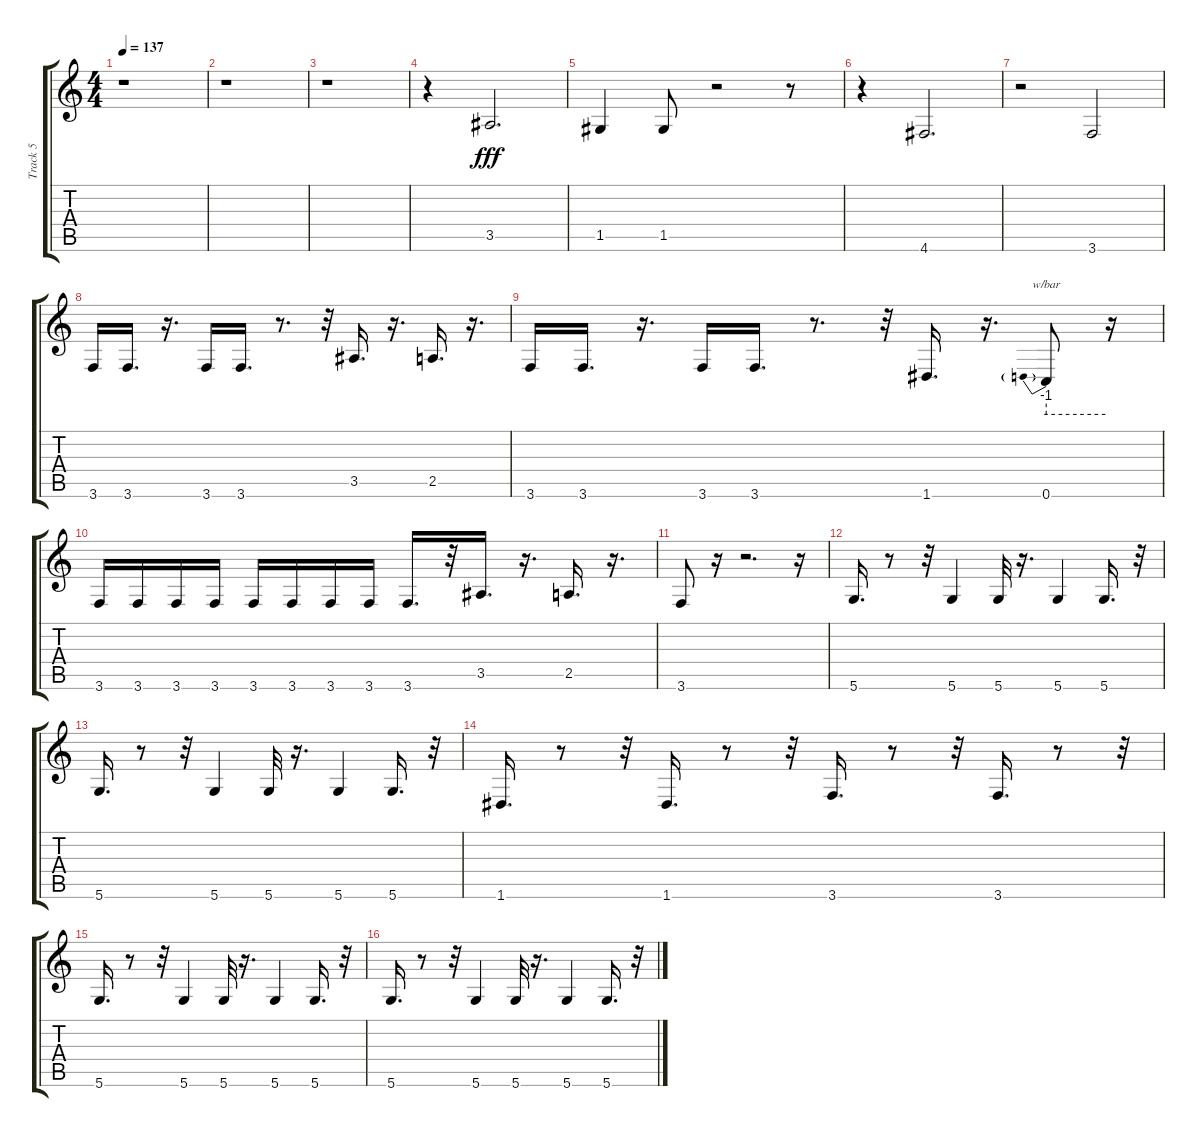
\track ("Track 5" "Track 5") {instrument distortionguitar}
\staff {score tabs}
\tuning (D4 A3 F3 C3 G2 D2) {hide}
\ts (4 4)
\tempo 137
\clef g2
\ks c
r.1{dy f} |
r.1 |
r.1 |
r.4 3.5.2{d dy fff instrument distortionguitar} |
1.5.4 1.5.8 r.2 r.8 |
r.4 4.6.2{d} |
r.2 3.6.2 |
3.6.16{instrument overdrivenguitar} 3.6.16{d} r.16{d} 3.6.16 3.6.16{d} r.8{d} r.32 3.5.16{d} r.16{d} 2.5.16{d} r.16{d} |
3.6.16 3.6.16{d} r.16{d} 3.6.16 3.6.16{d} r.8{d} r.32 1.6.16{d} r.16{d} 0.6.8{tbe (predive default 0 -4 60 -4)} r.16 |
3.6.16 3.6.16 3.6.16 3.6.16 3.6.16 3.6.16 3.6.16 3.6.16 3.6.16{d} r.32 3.5.16{d} r.16{d} 2.5.16{d} r.16{d} |
3.6.8{instrument distortionguitar} r.16 r.2{d} r.16 |
5.6.16{d} r.8 r.32 5.6.4 5.6.32 r.16{d} 5.6.4 5.6.16{d} r.32 |
5.6.16{d} r.8 r.32 5.6.4 5.6.32 r.16{d} 5.6.4 5.6.16{d} r.32 |
1.6.16{d} r.8 r.32 1.6.16{d} r.8 r.32 3.6.16{d} r.8 r.32 3.6.16{d} r.8 r.32 |
5.6.16{d} r.8 r.32 5.6.4 5.6.32 r.16{d} 5.6.4 5.6.16{d} r.32 |
5.6.16{d} r.8 r.32 5.6.4 5.6.32 r.16{d} 5.6.4 5.6.16{d} r.32
